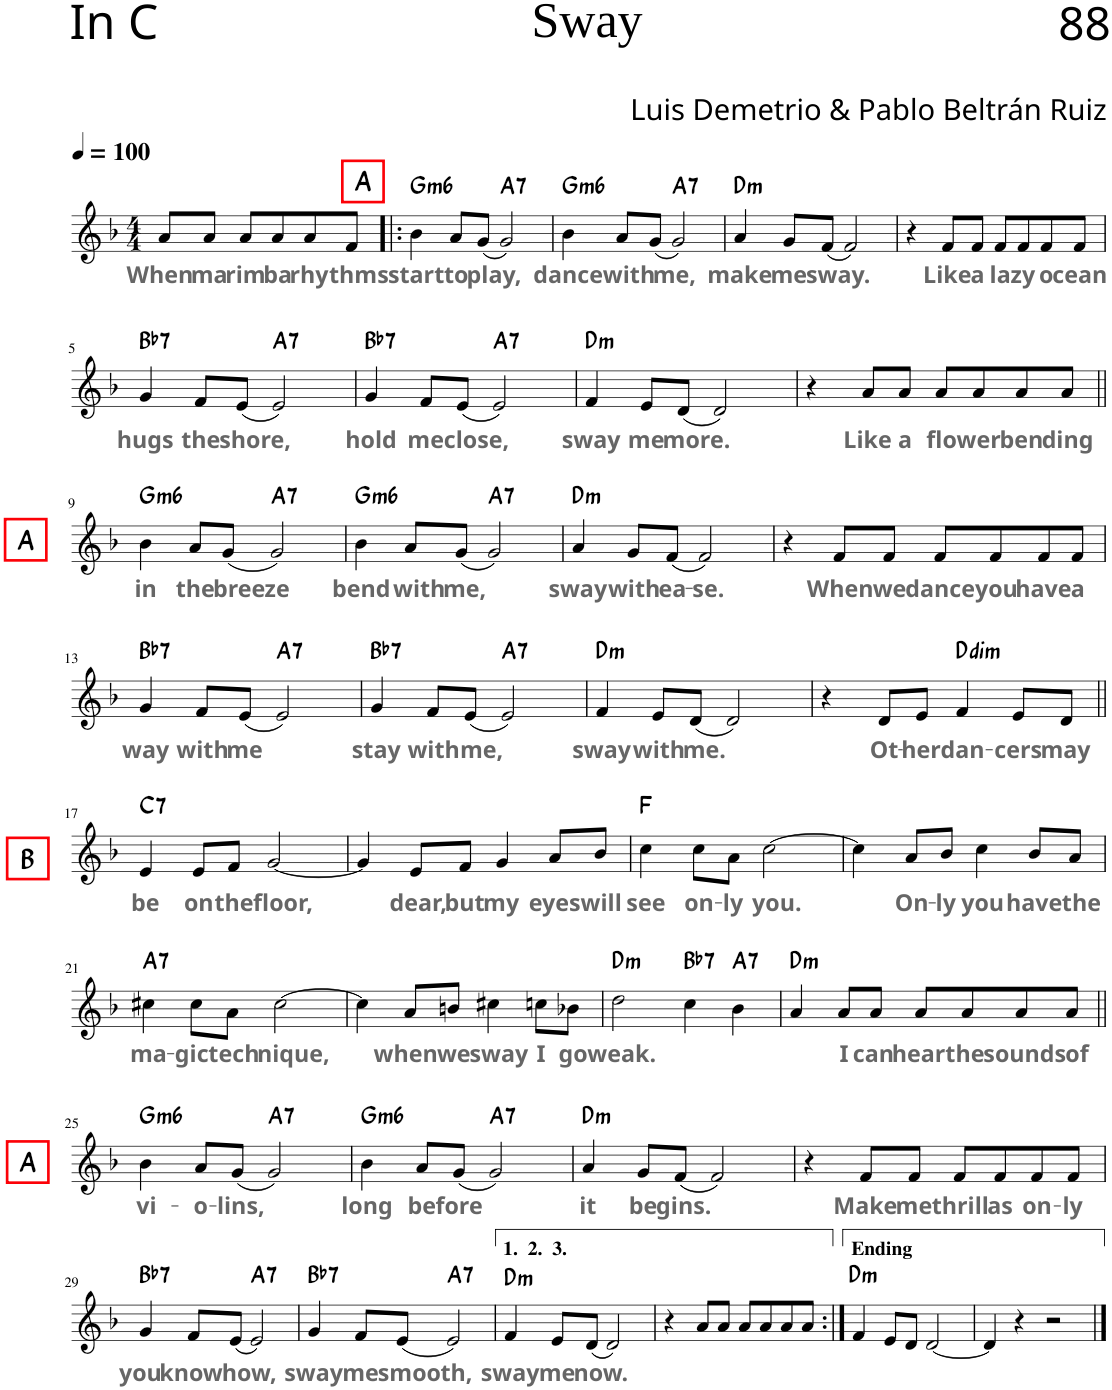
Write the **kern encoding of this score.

**kern	**text	**harte
*part1	*part1	*part1
*staff1	*staff1	*
*I"Voice	*	*
*clefG2	*	*
*k[b-]	*	*
*M4/4	*	*
*MM100	*	*
=	=	=
!	!LO:LY:b:color=#666666	!
8a/L	When	.
!	!LO:LY:b:color=#666666	!
8a/J	ma-	.
!	!LO:LY:b:color=#666666	!
8a/L	-rim-	.
!	!LO:LY:b:color=#666666	!
8a/	-ba	.
!	!LO:LY:b:color=#666666	!
8a/	rhy-	.
!	!LO:LY:b:color=#666666	!
8f/J	-thms	.
=1!|:	=1!|:	=1!|:
!LO:TX:a:B:t=A	!	!
!	!LO:LY:b:color=#666666	!LO:H:kt=m6
4b-\	start	G:min6
!	!LO:LY:b:color=#666666	!
8a/L	to	.
!	!LO:LY:b:color=#666666	!
(8g/J	play,	.
!	!	!LO:H:kt=7
2g/)	.	A:7
=2	=2	=2
!	!LO:LY:b:color=#666666	!LO:H:kt=m6
4b-\	dance	G:min6
!	!LO:LY:b:color=#666666	!
8a/L	with	.
!	!LO:LY:b:color=#666666	!
(8g/J	me,	.
!	!	!LO:H:kt=7
2g/)	.	A:7
=3	=3	=3
!	!LO:LY:b:color=#666666	!LO:H:kt=m
4a/	make	D:min
!	!LO:LY:b:color=#666666	!
8g/L	me	.
!	!LO:LY:b:color=#666666	!
(8f/J	sway.	.
2f/)	.	.
=4	=4	=4
4r	.	.
!	!LO:LY:b:color=#666666	!
8f/L	Like	.
!	!LO:LY:b:color=#666666	!
8f/J	a	.
!	!LO:LY:b:color=#666666	!
8f/L	la-	.
!	!LO:LY:b:color=#666666	!
8f/	-zy	.
!	!LO:LY:b:color=#666666	!
8f/	o-	.
!	!LO:LY:b:color=#666666	!
8f/J	-cean	.
!!LO:LB:g=z
=5	=5	=5
!	!LO:LY:b:color=#666666	!LO:H:kt=7
4g/	hugs	Bb:7
!	!LO:LY:b:color=#666666	!
8f/L	the	.
!	!LO:LY:b:color=#666666	!
(8e/J	shore,	.
!	!	!LO:H:kt=7
2e/)	.	A:7
=6	=6	=6
!	!LO:LY:b:color=#666666	!LO:H:kt=7
4g/	hold	Bb:7
!	!LO:LY:b:color=#666666	!
8f/L	me	.
!	!LO:LY:b:color=#666666	!
(8e/J	close,	.
!	!	!LO:H:kt=7
2e/)	.	A:7
=7	=7	=7
!	!LO:LY:b:color=#666666	!LO:H:kt=m
4f/	sway	D:min
!	!LO:LY:b:color=#666666	!
8e/L	me	.
!	!LO:LY:b:color=#666666	!
(8d/J	more.	.
2d/)	.	.
=8	=8	=8
4r	.	.
!	!LO:LY:b:color=#666666	!
8a/L	Like	.
!	!LO:LY:b:color=#666666	!
8a/J	a	.
!	!LO:LY:b:color=#666666	!
8a/L	flo-	.
!	!LO:LY:b:color=#666666	!
8a/	-wer	.
!	!LO:LY:b:color=#666666	!
8a/	ben-	.
!	!LO:LY:b:color=#666666	!
8a/J	-ding	.
!!LO:LB:g=z
=9||	=9||	=9||
!LO:TX:a:B:t=A	!	!
!	!LO:LY:b:color=#666666	!LO:H:kt=m6
4b-\	in	G:min6
!	!LO:LY:b:color=#666666	!
8a/L	the	.
!	!LO:LY:b:color=#666666	!
(8g/J	bree-	.
!	!LO:LY:b:color=#666666	!LO:H:kt=7
2g/)	-ze	A:7
=10	=10	=10
!	!LO:LY:b:color=#666666	!LO:H:kt=m6
4b-\	bend	G:min6
!	!LO:LY:b:color=#666666	!
8a/L	with	.
!	!LO:LY:b:color=#666666	!
(8g/J	me,	.
!	!	!LO:H:kt=7
2g/)	.	A:7
=11	=11	=11
!	!LO:LY:b:color=#666666	!LO:H:kt=m
4a/	sway	D:min
!	!LO:LY:b:color=#666666	!
8g/L	with	.
!	!LO:LY:b:color=#666666	!
(8f/J	ea-	.
!	!LO:LY:b:color=#666666	!
2f/)	-se.	.
=12	=12	=12
4r	.	.
!	!LO:LY:b:color=#666666	!
8f/L	When	.
!	!LO:LY:b:color=#666666	!
8f/J	we	.
!	!LO:LY:b:color=#666666	!
8f/L	dance	.
!	!LO:LY:b:color=#666666	!
8f/	you	.
!	!LO:LY:b:color=#666666	!
8f/	have	.
!	!LO:LY:b:color=#666666	!
8f/J	a	.
!!LO:LB:g=z
=13	=13	=13
!	!LO:LY:b:color=#666666	!LO:H:kt=7
4g/	way	Bb:7
!	!LO:LY:b:color=#666666	!
8f/L	with	.
!	!LO:LY:b:color=#666666	!
(8e/J	me	.
!	!	!LO:H:kt=7
2e/)	.	A:7
=14	=14	=14
!	!LO:LY:b:color=#666666	!LO:H:kt=7
4g/	stay	Bb:7
!	!LO:LY:b:color=#666666	!
8f/L	with	.
!	!LO:LY:b:color=#666666	!
(8e/J	me,	.
!	!	!LO:H:kt=7
2e/)	.	A:7
=15	=15	=15
!	!LO:LY:b:color=#666666	!LO:H:kt=m
4f/	sway	D:min
!	!LO:LY:b:color=#666666	!
8e/L	with	.
!	!LO:LY:b:color=#666666	!
(8d/J	me.	.
2d/)	.	.
=16	=16	=16
4r	.	.
!	!LO:LY:b:color=#666666	!
8d/L	Ot-	.
!	!LO:LY:b:color=#666666	!
8e/J	-her	.
!	!LO:LY:b:color=#666666	!LO:H:kt=dim
4f/	dan-	D:dim
!	!LO:LY:b:color=#666666	!
8e/L	-cers	.
!	!LO:LY:b:color=#666666	!
8d/J	may	.
!!LO:LB:g=z
=17||	=17||	=17||
!LO:TX:a:B:t=B	!	!
!	!LO:LY:b:color=#666666	!LO:H:kt=7
4e/	be	C:7
!	!LO:LY:b:color=#666666	!
8e/L	on	.
!	!LO:LY:b:color=#666666	!
8f/J	the	.
!	!LO:LY:b:color=#666666	!
[2g/	floor,	.
=18	=18	=18
4g/]	.	.
!	!LO:LY:b:color=#666666	!
8e/L	dear,	.
!	!LO:LY:b:color=#666666	!
8f/J	but	.
!	!LO:LY:b:color=#666666	!
4g/	my	.
!	!LO:LY:b:color=#666666	!
8a/L	eyes	.
!	!LO:LY:b:color=#666666	!
8b-/J	will	.
=19	=19	=19
!	!LO:LY:b:color=#666666	!
4cc\	see	F:maj
!	!LO:LY:b:color=#666666	!
8cc\L	on-	.
!	!LO:LY:b:color=#666666	!
8a\J	-ly	.
!	!LO:LY:b:color=#666666	!
[2cc\	you.	.
=20	=20	=20
4cc\]	.	.
!	!LO:LY:b:color=#666666	!
8a/L	On-	.
!	!LO:LY:b:color=#666666	!
8b-/J	-ly	.
!	!LO:LY:b:color=#666666	!
4cc\	you	.
!	!LO:LY:b:color=#666666	!
8b-/L	have	.
!	!LO:LY:b:color=#666666	!
8a/J	the	.
!!LO:LB:g=z
=21	=21	=21
!	!LO:LY:b:color=#666666	!LO:H:kt=7
4cc#X\	ma-	A:7
!	!LO:LY:b:color=#666666	!
8cc#\L	-gic	.
!	!LO:LY:b:color=#666666	!
8a\J	tech-	.
!	!LO:LY:b:color=#666666	!
[2cc#\	-nique,	.
=22	=22	=22
4cc#\]	.	.
!	!LO:LY:b:color=#666666	!
8a/L	when	.
!	!LO:LY:b:color=#666666	!
8bn/J	we	.
!	!LO:LY:b:color=#666666	!
4cc#X\	sway	.
!	!LO:LY:b:color=#666666	!
8ccn\L	I	.
!	!LO:LY:b:color=#666666	!
8b-X\J	go	.
=23	=23	=23
!	!LO:LY:b:color=#666666	!LO:H:kt=m
2dd\	weak.	D:min
!	!	!LO:H:kt=7
4cc\	.	Bb:7
!	!	!LO:H:kt=7
4b-\	.	A:7
=24	=24	=24
!	!	!LO:H:kt=m
4a/	.	D:min
!	!LO:LY:b:color=#666666	!
8a/L	I	.
!	!LO:LY:b:color=#666666	!
8a/J	can	.
!	!LO:LY:b:color=#666666	!
8a/L	hear	.
!	!LO:LY:b:color=#666666	!
8a/	the	.
!	!LO:LY:b:color=#666666	!
8a/	sounds	.
!	!LO:LY:b:color=#666666	!
8a/J	of	.
!!LO:LB:g=z
=25||	=25||	=25||
!LO:TX:a:B:t=A	!	!
!	!LO:LY:b:color=#666666	!LO:H:kt=m6
4b-\	vi-	G:min6
!	!LO:LY:b:color=#666666	!
8a/L	-o-	.
!	!LO:LY:b:color=#666666	!
(8g/J	-lins,	.
!	!	!LO:H:kt=7
2g/)	.	A:7
=26	=26	=26
!	!LO:LY:b:color=#666666	!LO:H:kt=m6
4b-\	long	G:min6
!	!LO:LY:b:color=#666666	!
8a/L	be-	.
!	!LO:LY:b:color=#666666	!
(8g/J	-fore	.
!	!	!LO:H:kt=7
2g/)	.	A:7
=27	=27	=27
!	!LO:LY:b:color=#666666	!LO:H:kt=m
4a/	it	D:min
!	!LO:LY:b:color=#666666	!
8g/L	be-	.
!	!LO:LY:b:color=#666666	!
(8f/J	-gins.	.
2f/)	.	.
=28	=28	=28
4r	.	.
!	!LO:LY:b:color=#666666	!
8f/L	Make	.
!	!LO:LY:b:color=#666666	!
8f/J	me	.
!	!LO:LY:b:color=#666666	!
8f/L	thrill	.
!	!LO:LY:b:color=#666666	!
8f/	as	.
!	!LO:LY:b:color=#666666	!
8f/	on-	.
!	!LO:LY:b:color=#666666	!
8f/J	-ly	.
!!LO:LB:g=z
=29	=29	=29
!	!LO:LY:b:color=#666666	!LO:H:kt=7
4g/	you	Bb:7
!	!LO:LY:b:color=#666666	!
8f/L	know	.
!	!LO:LY:b:color=#666666	!
(8e/J	how,	.
!	!	!LO:H:kt=7
2e/)	.	A:7
=30	=30	=30
!	!LO:LY:b:color=#666666	!LO:H:kt=7
4g/	sway	Bb:7
!	!LO:LY:b:color=#666666	!
8f/L	me	.
!	!LO:LY:b:color=#666666	!
(8e/J	smoo-	.
!	!LO:LY:b:color=#666666	!LO:H:kt=7
2e/)	-th,	A:7
=31	=31	=31
!	!LO:LY:b:color=#666666	!LO:H:kt=m
4f/	sway	D:min
!	!LO:LY:b:color=#666666	!
8e/L	me	.
!	!LO:LY:b:color=#666666	!
(8d/J	now.	.
2d/)	.	.
=32	=32	=32
4r	.	.
8a/L	.	.
8a/J	.	.
8a/L	.	.
8a/	.	.
8a/	.	.
8a/J	.	.
=33:|!	=33:|!	=33:|!
!	!	!LO:H:kt=m
4f/	.	D:min
8e/L	.	.
8d/J	.	.
[2d/	.	.
=34	=34	=34
4d/]	.	.
4r	.	.
2r	.	.
==	==	==
*-	*-	*-
